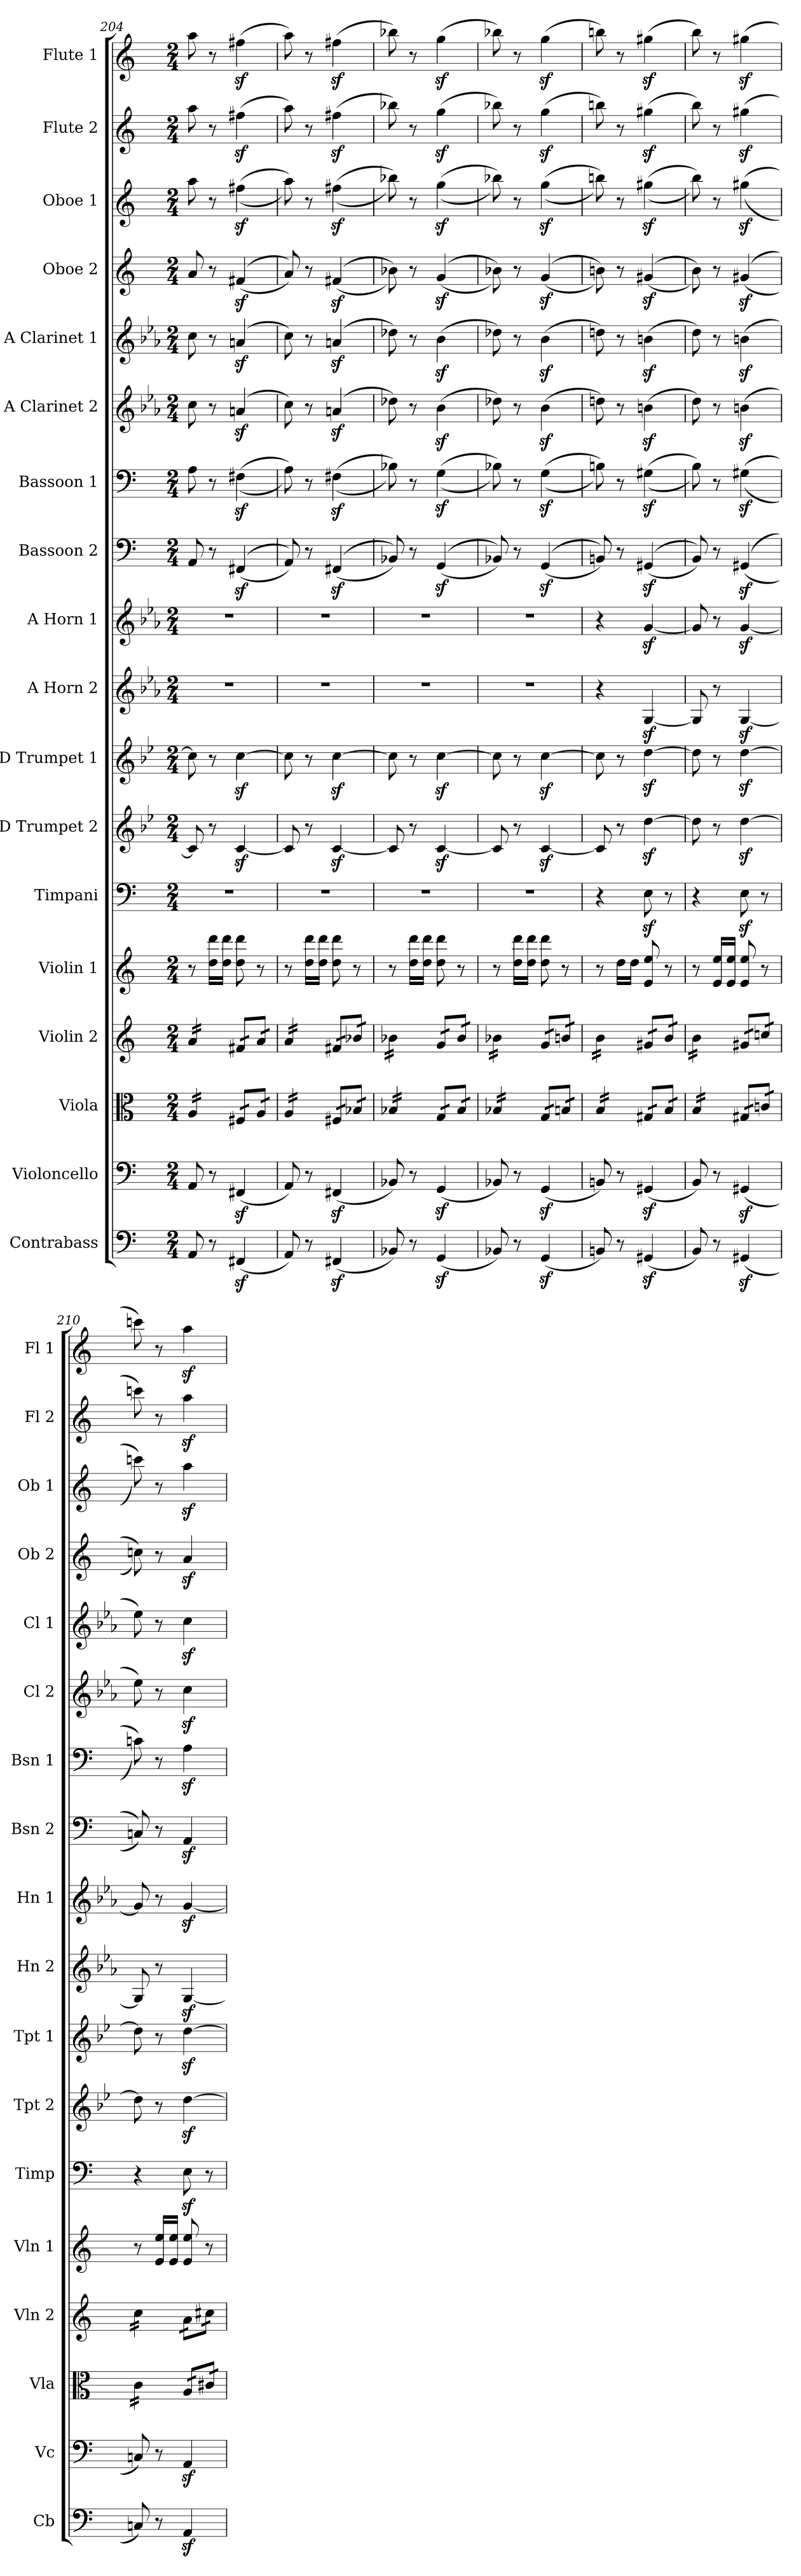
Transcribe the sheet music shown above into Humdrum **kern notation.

**kern	**kern	**kern	**kern	**kern	**kern	**kern	**kern	**kern	**kern	**kern	**kern	**kern	**kern	**kern	**kern	**kern	**kern
*part18	*part17	*part16	*part15	*part14	*part13	*part12	*part11	*part10	*part9	*part8	*part7	*part6	*part5	*part4	*part3	*part2	*part1
*staff18	*staff17	*staff16	*staff15	*staff14	*staff13	*staff12	*staff11	*staff10	*staff9	*staff8	*staff7	*staff6	*staff5	*staff4	*staff3	*staff2	*staff1
*I"Contrabass	*I"Violoncello	*I"Viola	*I"Violin 2	*I"Violin 1	*I"Timpani	*I"D Trumpet 2	*I"D Trumpet 1	*I"A Horn 2	*I"A Horn 1	*I"Bassoon 2	*I"Bassoon 1	*I"A Clarinet 2	*I"A Clarinet 1	*I"Oboe 2	*I"Oboe 1	*I"Flute 2	*I"Flute 1
*I'Cb	*I'Vc	*I'Vla	*I'Vln 2	*I'Vln 1	*I'Timp	*I'Tpt 2	*I'Tpt 1	*I'Hn 2	*I'Hn 1	*I'Bsn 2	*I'Bsn 1	*I'Cl 2	*I'Cl 1	*I'Ob 2	*I'Ob 1	*I'Fl 2	*I'Fl 1
*clefF4	*clefF4	*clefC3	*clefG2	*clefG2	*clefF4	*clefG2	*clefG2	*clefG2	*clefG2	*clefF4	*clefF4	*clefG2	*clefG2	*clefG2	*clefG2	*clefG2	*clefG2
*ITrd7c12	*	*	*	*	*	*ITrd-1c-2	*ITrd-1c-2	*ITrd2c3	*ITrd2c3	*	*	*ITrd2c3	*ITrd2c3	*	*	*	*
*k[]	*k[]	*k[]	*k[]	*k[]	*k[]	*k[]	*k[]	*k[]	*k[]	*k[]	*k[]	*k[]	*k[]	*k[]	*k[]	*k[]	*k[]
*M2/4	*M2/4	*M2/4	*M2/4	*M2/4	*M2/4	*M2/4	*M2/4	*M2/4	*M2/4	*M2/4	*M2/4	*M2/4	*M2/4	*M2/4	*M2/4	*M2/4	*M2/4
=204	=204	=204	=204	=204	=204	=204	=204	=204	=204	=204	=204	=204	=204	=204	=204	=204	=204
*	*	*tremolo	*	*	*	*	*	*	*	*	*	*	*	*	*	*	*
*	*	*	*tremolo	*	*	*	*	*	*	*	*	*	*	*	*	*	*
8AAA/	8AA/	16A/LL	16a/LL	8r	2r	8d/]	8dd\]	2r	2r	8AA/	8A\	8a\	8a\	8a/	8aa\	8aa\	8aa\
.	.	16A/	16a/	.	.	.	.	.	.	.	.	.	.	.	.	.	.
8r	8r	16A/	16a/	16dd\ 16ddd\LL	.	8r	8r	.	.	8r	8r	8r	8r	8r	8r	8r	8r
.	.	16A/JJ	16a/JJ	16dd\ 16ddd\JJ	.	.	.	.	.	.	.	.	.	.	.	.	.
(4FFF#Xz</	(4FF#Xz</	16F#X/LL	16f#X/LL	8dd\ 8ddd\	.	[4dz</	[4ddz<\	.	.	((4FF#Xz</	((4F#Xz<\	(4f#Xz</	(4f#Xz</	((4f#Xz</	((4ff#Xz<\	(4ff#Xz<\	(4ff#Xz<\
.	.	16F#X/	16f#X/	.	.	.	.	.	.	.	.	.	.	.	.	.	.
.	.	16A/	16a/	8r	.	.	.	.	.	.	.	.	.	.	.	.	.
.	.	16A/JJ	16a/JJ	.	.	.	.	.	.	.	.	.	.	.	.	.	.
!!LO:PB:g=z
=205	=205	=205	=205	=205	=205	=205	=205	=205	=205	=205	=205	=205	=205	=205	=205	=205	=205
8AAA/)	8AA/)	16A/LL	16a/LL	8r	2r	8d/]	8dd\]	2r	2r	8AA/))	8A\))	8a\)	8a\)	8a/))	8aa\))	8aa\)	8aa\)
.	.	16A/	16a/	.	.	.	.	.	.	.	.	.	.	.	.	.	.
8r	8r	16A/	16a/	16dd\ 16ddd\LL	.	8r	8r	.	.	8r	8r	8r	8r	8r	8r	8r	8r
.	.	16A/JJ	16a/JJ	16dd\ 16ddd\JJ	.	.	.	.	.	.	.	.	.	.	.	.	.
(4FFF#Xz</	(4FF#Xz</	16F#X/LL	16f#X/LL	8dd\ 8ddd\	.	[4dz</	[4ddz<\	.	.	((4FF#Xz</	((4F#Xz<\	(4f#Xz</	(4f#Xz</	((4f#Xz</	((4ff#Xz<\	(4ff#Xz<\	(4ff#Xz<\
.	.	16F#X/	16f#X/	.	.	.	.	.	.	.	.	.	.	.	.	.	.
.	.	16B-X/	16b-X/	8r	.	.	.	.	.	.	.	.	.	.	.	.	.
.	.	16B-X/JJ	16b-X/JJ	.	.	.	.	.	.	.	.	.	.	.	.	.	.
=206	=206	=206	=206	=206	=206	=206	=206	=206	=206	=206	=206	=206	=206	=206	=206	=206	=206
8BBB-X/)	8BB-X/)	16B-X/LL	16b-X\LL	8r	2r	8d/]	8dd\]	2r	2r	8BB-X/))	8B-X\))	8b-X\)	8b-X\)	8b-X\))	8bb-X\))	8bb-X\)	8bb-X\)
.	.	16B-X/	16b-X\	.	.	.	.	.	.	.	.	.	.	.	.	.	.
8r	8r	16B-/	16b-\	16dd\ 16ddd\LL	.	8r	8r	.	.	8r	8r	8r	8r	8r	8r	8r	8r
.	.	16B-/JJ	16b-\JJ	16dd\ 16ddd\JJ	.	.	.	.	.	.	.	.	.	.	.	.	.
(4GGGz</	(4GGz</	16G/LL	16g/LL	8dd\ 8ddd\	.	[4dz</	[4ddz<\	.	.	((4GGz</	((4Gz<\	(4gz<\	(4gz<\	((4gz</	((4ggz<\	(4ggz<\	(4ggz<\
.	.	16G/	16g/	.	.	.	.	.	.	.	.	.	.	.	.	.	.
.	.	16B-/	16b-/	8r	.	.	.	.	.	.	.	.	.	.	.	.	.
.	.	16B-/JJ	16b-/JJ	.	.	.	.	.	.	.	.	.	.	.	.	.	.
=207	=207	=207	=207	=207	=207	=207	=207	=207	=207	=207	=207	=207	=207	=207	=207	=207	=207
8BBB-X/)	8BB-X/)	16B-X/LL	16b-X\LL	8r	2r	8d/]	8dd\]	2r	2r	8BB-X/))	8B-X\))	8b-X\)	8b-X\)	8b-X\))	8bb-X\))	8bb-X\)	8bb-X\)
.	.	16B-X/	16b-X\	.	.	.	.	.	.	.	.	.	.	.	.	.	.
8r	8r	16B-/	16b-\	16dd\ 16ddd\LL	.	8r	8r	.	.	8r	8r	8r	8r	8r	8r	8r	8r
.	.	16B-/JJ	16b-\JJ	16dd\ 16ddd\JJ	.	.	.	.	.	.	.	.	.	.	.	.	.
(4GGGz</	(4GGz</	16G/LL	16g/LL	8dd\ 8ddd\	.	[4dz</	[4ddz<\	.	.	((4GGz</	((4Gz<\	(4gz<\	(4gz<\	((4gz</	((4ggz<\	(4ggz<\	(4ggz<\
.	.	16G/	16g/	.	.	.	.	.	.	.	.	.	.	.	.	.	.
.	.	16Bn/	16bn/	8r	.	.	.	.	.	.	.	.	.	.	.	.	.
.	.	16Bn/JJ	16bn/JJ	.	.	.	.	.	.	.	.	.	.	.	.	.	.
=208	=208	=208	=208	=208	=208	=208	=208	=208	=208	=208	=208	=208	=208	=208	=208	=208	=208
8BBBn/)	8BBn/)	16B/LL	16b\LL	8r	4r	8d/]	8dd\]	4r	4r	8BBn/))	8Bn\))	8bn\)	8bn\)	8bn\))	8bbn\))	8bbn\)	8bbn\)
.	.	16B/	16b\	.	.	.	.	.	.	.	.	.	.	.	.	.	.
8r	8r	16B/	16b\	16dd\LL	.	8r	8r	.	.	8r	8r	8r	8r	8r	8r	8r	8r
.	.	16B/JJ	16b\JJ	16dd\JJ	.	.	.	.	.	.	.	.	.	.	.	.	.
(4GGG#Xz</	(4GG#Xz</	16G#X/LL	16g#X/LL	8e/ 8ee/	8Ez<\	[4eez<\	[4eez<\	[4Ez</	[4ez</	((4GG#Xz</	((4G#Xz<\	(4g#Xz<\	(4g#Xz<\	((4g#Xz</	((4gg#Xz<\	(4gg#Xz<\	(4gg#Xz<\
.	.	16G#X/	16g#X/	.	.	.	.	.	.	.	.	.	.	.	.	.	.
.	.	16B/	16b/	8r	8r	.	.	.	.	.	.	.	.	.	.	.	.
.	.	16B/JJ	16b/JJ	.	.	.	.	.	.	.	.	.	.	.	.	.	.
=209	=209	=209	=209	=209	=209	=209	=209	=209	=209	=209	=209	=209	=209	=209	=209	=209	=209
8BBB/)	8BB/)	16B/LL	16b\LL	8r	4r	8ee\]	8ee\]	8E/]	8e/]	8BB/))	8B\))	8b\)	8b\)	8b\))	8bb\))	8bb\)	8bb\)
.	.	16B/	16b\	.	.	.	.	.	.	.	.	.	.	.	.	.	.
8r	8r	16B/	16b\	16e/ 16ee/LL	.	8r	8r	8r	8r	8r	8r	8r	8r	8r	8r	8r	8r
.	.	16B/JJ	16b\JJ	16e/ 16ee/JJ	.	.	.	.	.	.	.	.	.	.	.	.	.
(4GGG#Xz</	(4GG#Xz</	16G#X/LL	16g#X/LL	8e/ 8ee/	8Ez<\	[4eez<\	[4eez<\	[4Ez</	[4ez</	((4GG#Xz</	((4G#Xz<\	(4g#Xz<\	(4g#Xz<\	((4g#Xz</	((4gg#Xz<\	(4gg#Xz<\	(4gg#Xz<\
.	.	16G#X/	16g#X/	.	.	.	.	.	.	.	.	.	.	.	.	.	.
.	.	16cn/	16ccn/	8r	8r	.	.	.	.	.	.	.	.	.	.	.	.
.	.	16cn/JJ	16ccn/JJ	.	.	.	.	.	.	.	.	.	.	.	.	.	.
=210	=210	=210	=210	=210	=210	=210	=210	=210	=210	=210	=210	=210	=210	=210	=210	=210	=210
8CCn/)	8Cn/)	16c\LL	16cc\LL	8r	4r	8ee\]	8ee\]	8E/]	8e/]	8Cn/))	8cn\))	8cc\)	8cc\)	8ccn\))	8cccn\))	8cccn\)	8cccn\)
.	.	16c\	16cc\	.	.	.	.	.	.	.	.	.	.	.	.	.	.
8r	8r	16c\	16cc\	16e/ 16ee/LL	.	8r	8r	8r	8r	8r	8r	8r	8r	8r	8r	8r	8r
.	.	16c\JJ	16cc\JJ	16e/ 16ee/JJ	.	.	.	.	.	.	.	.	.	.	.	.	.
4AAAz</	4AAz</	16A/LL	16a\LL	8e/ 8ee/	8Ez<\	[4eez<\	[4eez<\	[4Ez</	[4ez</	4AAz</	4Az<\	4az<\	4az<\	4az</	4aaz<\	4aaz<\	4aaz<\
.	.	16A/	16a\	.	.	.	.	.	.	.	.	.	.	.	.	.	.
.	.	16c#X/	16cc#X\	8r	8r	.	.	.	.	.	.	.	.	.	.	.	.
.	.	16c#X/JJ	16cc#X\JJ	.	.	.	.	.	.	.	.	.	.	.	.	.	.
*	*	*	*Xtremolo	*	*	*	*	*	*	*	*	*	*	*	*	*	*
*	*	*Xtremolo	*	*	*	*	*	*	*	*	*	*	*	*	*	*	*
=	=	=	=	=	=	=	=	=	=	=	=	=	=	=	=	=	=
*-	*-	*-	*-	*-	*-	*-	*-	*-	*-	*-	*-	*-	*-	*-	*-	*-	*-
